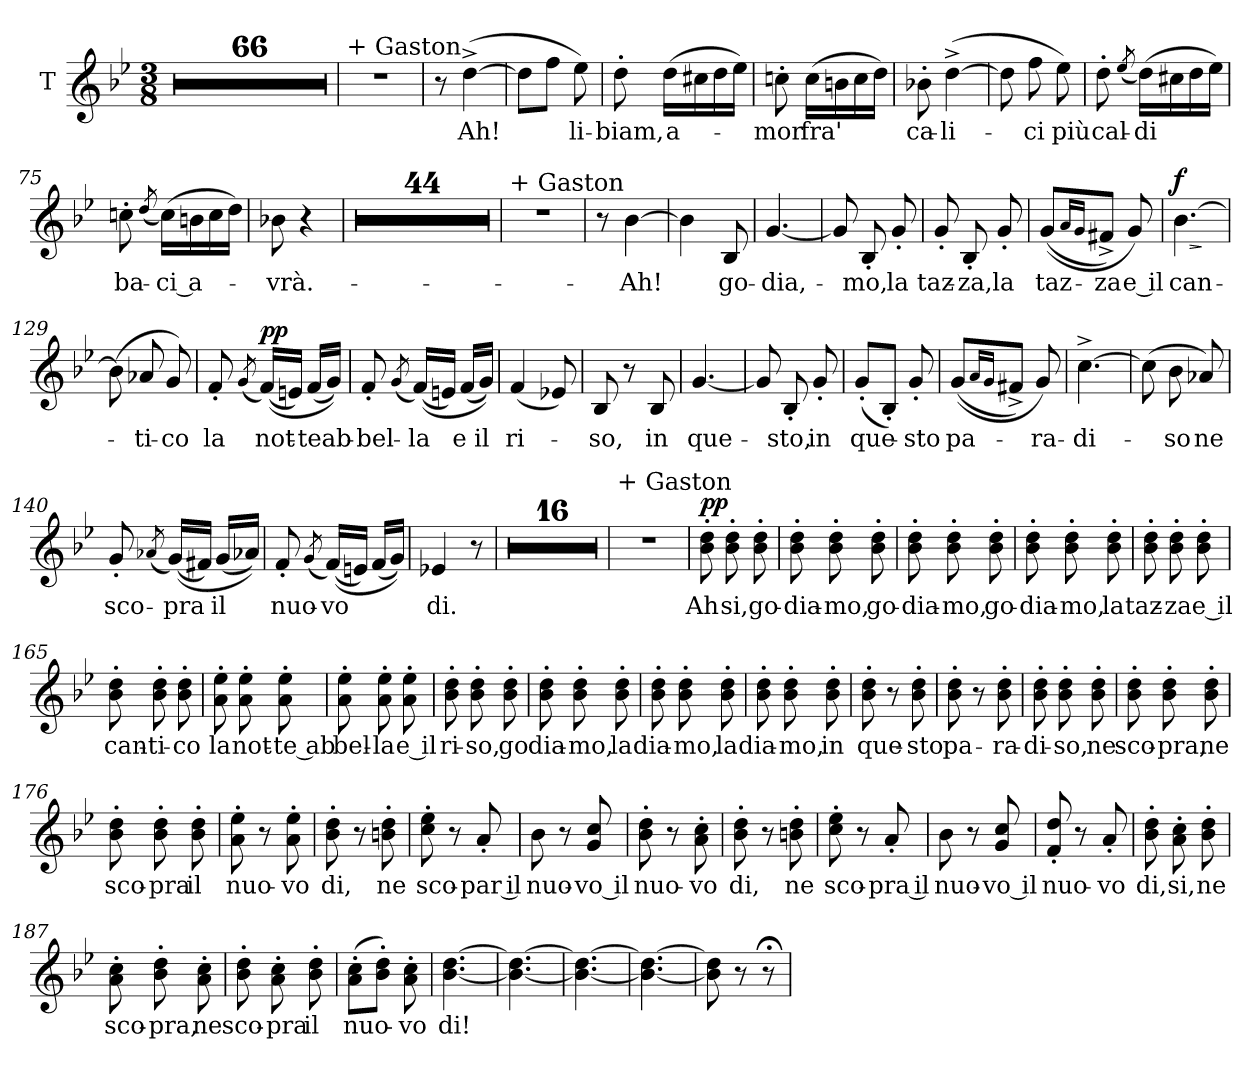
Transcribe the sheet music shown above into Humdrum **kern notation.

**kern	**text	**dynam
*part1	*part1	*part1
*staff1	*staff1	*staff1
*I"T	*	*
*I'T	*	*
*clefG2	*	*
*k[b-e-]	*	*
*M3/8	*	*
=1	=1	=1
4.r	.	.
=2	=2	=2
4.r	.	.
=3	=3	=3
4.r	.	.
=4	=4	=4
4.r	.	.
=5	=5	=5
4.r	.	.
=6	=6	=6
4.r	.	.
=7	=7	=7
4.r	.	.
=8	=8	=8
4.r	.	.
!!LO:LB:g=z
=9	=9	=9
4.r	.	.
=10	=10	=10
4.r	.	.
=11	=11	=11
4.r	.	.
=12	=12	=12
4.r	.	.
=13	=13	=13
4.r	.	.
=14	=14	=14
4.r	.	.
!!LO:LB:g=z
=15	=15	=15
4.r	.	.
=16	=16	=16
4.r	.	.
=17	=17	=17
4.r	.	.
=18	=18	=18
4.r	.	.
=19	=19	=19
4.r	.	.
!!LO:LB:g=z
=20	=20	=20
4.r	.	.
=21	=21	=21
4.r	.	.
=22	=22	=22
4.r	.	.
=23	=23	=23
4.r	.	.
=24	=24	=24
4.r	.	.
=25	=25	=25
4.r	.	.
=26	=26	=26
4.r	.	.
!!LO:PB:g=z
=27	=27	=27
4.r	.	.
=28	=28	=28
4.r	.	.
=29	=29	=29
4.r	.	.
=30	=30	=30
4.r	.	.
=31	=31	=31
4.r	.	.
=32	=32	=32
4.r	.	.
!!LO:LB:g=z
=33	=33	=33
4.r	.	.
=34	=34	=34
4.r	.	.
=35	=35	=35
4.r	.	.
=36	=36	=36
4.r	.	.
=37	=37	=37
4.r	.	.
=38	=38	=38
4.r	.	.
=39	=39	=39
4.r	.	.
!!LO:LB:g=z
=40	=40	=40
4.r	.	.
=41	=41	=41
4.r	.	.
=42	=42	=42
4.r	.	.
=43	=43	=43
4.r	.	.
=44	=44	=44
4.r	.	.
=45	=45	=45
4.r	.	.
!!LO:PB:g=z
=46	=46	=46
4.r	.	.
=47	=47	=47
4.r	.	.
=48	=48	=48
4.r	.	.
=49	=49	=49
4.r	.	.
=50	=50	=50
4.r	.	.
=51	=51	=51
4.r	.	.
=52	=52	=52
4.r	.	.
!!LO:LB:g=z
=53	=53	=53
4.r	.	.
=54	=54	=54
4.r	.	.
=55	=55	=55
4.r	.	.
=56	=56	=56
4.r	.	.
=57	=57	=57
4.r	.	.
=58	=58	=58
4.r	.	.
!!LO:LB:g=z
=59	=59	=59
4.r	.	.
=60	=60	=60
4.r	.	.
=61	=61	=61
4.r	.	.
=62	=62	=62
4.r	.	.
=63	=63	=63
4.r	.	.
=64	=64	=64
4.r	.	.
=65	=65	=65
4.r	.	.
!!LO:PB:g=z
=66	=66	=66
4.r	.	.
=67	=67	=67
!LO:TX:a:t=+ Gaston	!	!
4.r	.	.
=68	=68	=68
8r	.	.
([4dd^\	Ah!	.
=69	=69	=69
8dd\L]	.	.
8ff\J	.	.
8ee-\)	li-	.
=70	=70	=70
8dd'\	-biam,	.
(16dd\LL	a-	.
16cc#X\	.	.
16dd\	.	.
16ee-\JJ)	.	.
!!LO:PB:g=z
=71	=71	=71
8ccn'\	-mor	.
(16cc\LL	fra'	.
16bn\	.	.
16cc\	.	.
16dd\JJ)	.	.
=72	=72	=72
8b-X'\	ca-	.
([4dd^\	-li-	.
=73	=73	=73
8dd\]	.	.
8ff\	-ci	.
8ee-\)	più	.
=74	=74	=74
8dd'\	cal-	.
(8qee-/	.	.
(16dd\LL)	-di	.
16cc#X\	.	.
16dd\	.	.
16ee-\JJ)	.	.
!!LO:LB:g=z
=75	=75	=75
8ccn'\	ba-	.
(8qdd/	.	.
(16cc\LL)	-ci a-	.
16bn\	.	.
16cc\	.	.
16dd\JJ)	.	.
=76	=76	=76
8b-X\	-vrà.-	.
4r	.	.
!!LO:PB:g=z
=77	=77	=77
4.r	.	.
=78	=78	=78
4.r	.	.
=79	=79	=79
4.r	.	.
=80	=80	=80
4.r	.	.
=81	=81	=81
4.r	.	.
=82	=82	=82
4.r	.	.
=83	=83	=83
4.r	.	.
!!LO:LB:g=z
=84	=84	=84
4.r	.	.
=85	=85	=85
4.r	.	.
=86	=86	=86
4.r	.	.
=87	=87	=87
4.r	.	.
=88	=88	=88
4.r	.	.
=89	=89	=89
4.r	.	.
!!LO:LB:g=z
=90	=90	=90
4.r	.	.
=91	=91	=91
4.r	.	.
=92	=92	=92
4.r	.	.
=93	=93	=93
4.r	.	.
=94	=94	=94
4.r	.	.
=95	=95	=95
4.r	.	.
!!LO:PB:g=z
=96	=96	=96
4.r	.	.
=97	=97	=97
4.r	.	.
=98	=98	=98
4.r	.	.
=99	=99	=99
4.r	.	.
=100	=100	=100
4.r	.	.
=101	=101	=101
4.r	.	.
=102	=102	=102
4.r	.	.
!!LO:LB:g=z
=103	=103	=103
4.r	.	.
=104	=104	=104
4.r	.	.
=105	=105	=105
4.r	.	.
=106	=106	=106
4.r	.	.
=107	=107	=107
4.r	.	.
=108	=108	=108
4.r	.	.
!!LO:LB:g=z
=109	=109	=109
4.r	.	.
=110	=110	=110
4.r	.	.
=111	=111	=111
4.r	.	.
=112	=112	=112
4.r	.	.
=113	=113	=113
4.r	.	.
=114	=114	=114
4.r	.	.
=115	=115	=115
4.r	.	.
!!LO:PB:g=z
=116	=116	=116
4.r	.	.
=117	=117	=117
4.r	.	.
=118	=118	=118
4.r	.	.
=119	=119	=119
4.r	.	.
=120	=120	=120
4.r	.	.
=121	=121	=121
!LO:TX:a:t=+ Gaston	!	!
4.r	.	.
!!LO:LB:g=z
=122	=122	=122
8r	.	.
[4b-\	Ah!	.
=123	=123	=123
4b-\]	.	.
8B-/	go-	.
=124	=124	=124
[4.g/	-dia,-	.
=125	=125	=125
8g/]	.	.
8B-'/	-mo,	.
8g'/	la	.
=126	=126	=126
8g'/	taz-	.
8B-'/	-za,	.
8g'/	la	.
=127	=127	=127
((8g/L	taz-	.
16qa/LL	.	.
16qg/JJ	.	.
8f#X^/J)	-za	.
8g/)	e il	.
=128	=128	=128
!	!	!LO:HP:b
!	!	!LO:DY:n=1:a
[4.b-\	can-	> f
.	.	]
!!LO:PB:g=z
=129	=129	=129
(8b-\]	.	.
8a-X/	-ti-	.
8g/)	-co	.
=130	=130	=130
8f'/	la	.
(8qg/	.	.
!	!	!LO:DY:a
((16f/LL)	not-	pp
16en/JJ)	.	.
(16f/LL	-te	.
16g/JJ))	ab-	.
=131	=131	=131
8f'/	-bel-	.
(8qg/	.	.
((16f/LL)	-la	.
16en/JJ)	.	.
(16f/LL	e	.
16g/JJ))	il	.
=132	=132	=132
(4f/	ri-	.
8e-X/)	.	.
=133	=133	=133
8B-/	so,	.
8r	.	.
8B-/	in	.
!!LO:LB:g=z
=134	=134	=134
[4.g/	que-	.
=135	=135	=135
8g/]	.	.
8B-'/	-sto,	.
8g'/	in	.
=136	=136	=136
(8g'/L	que-	.
8B-'/J)	.	.
8g'/	-sto	.
=137	=137	=137
((8g/L	pa-	.
16qa/LL	.	.
16qg/JJ	.	.
8f#X^/J)	.	.
8g/)	-ra-	.
=138	=138	=138
[4.cc^\	-di-	.
=139	=139	=139
(8cc\]	.	.
8b-\	-so	.
8a-X/)	ne	.
!!LO:PB:g=z
=140	=140	=140
8g'/	sco-	.
(8qa-X/	.	.
((16g/LL)	-pra	.
16f#X/JJ)	.	.
(16g/LL	il	.
16a-X/JJ))	.	.
=141	=141	=141
8f'/	nuo-	.
(8qg/	.	.
((16f/LL)	-vo	.
16en/JJ)	.	.
(16f/LL	.	.
16g/JJ))	.	.
=142	=142	=142
4e-X/	di.	.
8r	.	.
=143	=143	=143
4.r	.	.
=144	=144	=144
4.r	.	.
!!LO:LB:g=z
=145	=145	=145
4.r	.	.
=146	=146	=146
4.r	.	.
=147	=147	=147
4.r	.	.
=148	=148	=148
4.r	.	.
=149	=149	=149
4.r	.	.
=150	=150	=150
4.r	.	.
!!LO:PB:g=z
=151	=151	=151
4.r	.	.
=152	=152	=152
4.r	.	.
=153	=153	=153
4.r	.	.
=154	=154	=154
4.r	.	.
=155	=155	=155
4.r	.	.
=156	=156	=156
4.r	.	.
!!LO:PB:g=z
=157	=157	=157
4.r	.	.
=158	=158	=158
4.r	.	.
=159	=159	=159
!LO:TX:a:t=+ Gaston	!	!
4.r	.	.
=160	=160	=160
!	!	!LO:DY:a
8b-\' 8dd\'	Ah	pp
8b-\' 8dd\'	si,	.
8b-\' 8dd\'	go-	.
=161	=161	=161
8b-\' 8dd\'	-dia-	.
8b-\' 8dd\'	-mo,	.
8b-\' 8dd\'	go-	.
=162	=162	=162
8b-\' 8dd\'	-dia-	.
8b-\' 8dd\'	-mo,	.
8b-\' 8dd\'	go-	.
!!LO:PB:g=z
=163	=163	=163
8b-\' 8dd\'	-dia-	.
8b-\' 8dd\'	-mo,	.
8b-\' 8dd\'	la	.
=164	=164	=164
8b-\' 8dd\'	taz-	.
8b-\' 8dd\'	-za	.
8b-\' 8dd\'	e il	.
=165	=165	=165
8b-\' 8dd\'	can-	.
8b-\' 8dd\'	-ti-	.
8b-\' 8dd\'	-co	.
=166	=166	=166
8a\' 8ee-\'	la	.
8a\' 8ee-\'	not-	.
8a\' 8ee-\'	-te ab	.
!!LO:PB:g=z
=167	=167	=167
8a\' 8ee-\'	bel-	.
8a\' 8ee-\'	-la	.
8a\' 8ee-\'	e il	.
=168	=168	=168
8b-\' 8dd\'	ri-	.
8b-\' 8dd\'	-so,	.
8b-\' 8dd\'	go	.
=169	=169	=169
8b-\' 8dd\'	-dia-	.
8b-\' 8dd\'	-mo,	.
8b-\' 8dd\'	la	.
=170	=170	=170
8b-\' 8dd\'	-dia-	.
8b-\' 8dd\'	-mo,	.
8b-\' 8dd\'	la	.
=171	=171	=171
8b-\' 8dd\'	-dia-	.
8b-\' 8dd\'	-mo,	.
8b-\' 8dd\'	in	.
=172	=172	=172
8b-\' 8dd\'	-que-	.
8r	.	.
8b-\' 8dd\'	-sto	.
!!LO:PB:g=z
=173	=173	=173
8b-\' 8dd\'	pa-	.
8r	.	.
8b-\' 8dd\'	-ra-	.
=174	=174	=174
8b-\' 8dd\'	-di-	.
8b-\' 8dd\'	-so,	.
8b-\' 8dd\'	ne	.
=175	=175	=175
8b-\' 8dd\'	sco-	.
8b-\' 8dd\'	-pra,	.
8b-\' 8dd\'	ne	.
=176	=176	=176
8b-\' 8dd\'	sco-	.
8b-\' 8dd\'	-pra	.
8b-\' 8dd\'	il	.
=177	=177	=177
8a\' 8ee-\'	nuo-	.
8r	.	.
8a\' 8ee-\'	-vo	.
!!LO:PB:g=z
=178	=178	=178
8b-\' 8dd\'	di,	.
8r	.	.
8bn\' 8dd\'	ne	.
=179	=179	=179
8cc\' 8ee-\'	sco-	.
8r	.	.
8a'/	-par il	.
=180	=180	=180
8b-\	nuo-	.
8r	.	.
8g/ 8cc/	-vo il	.
=181	=181	=181
8b-\' 8dd\'	nuo-	.
8r	.	.
8a\' 8cc\'	-vo	.
=182	=182	=182
8b-\' 8dd\'	di,	.
8r	.	.
8bn\' 8dd\'	ne	.
=183	=183	=183
8cc\' 8ee-\'	sco-	.
8r	.	.
8a'/	-pra il	.
!!LO:PB:g=z
=184	=184	=184
8b-\	nuo-	.
8r	.	.
8g/ 8cc/	-vo il	.
=185	=185	=185
8f/' 8dd/'	nuo-	.
8r	.	.
8a'/	-vo	.
=186	=186	=186
8b-\' 8dd\'	di,	.
8a\' 8cc\'	si,	.
8b-\' 8dd\'	ne	.
=187	=187	=187
8a\' 8cc\'	sco-	.
8b-\' 8dd\'	-pra,	.
8a\' 8cc\'	ne	.
=188	=188	=188
8b-\' 8dd\'	sco-	.
8a\' 8cc\'	-pra	.
8b-\' 8dd\'	il	.
=189	=189	=189
(8a\' 8cc\'L	nuo-	.
8b-\' 8dd\'J)	.	.
8a\' 8cc\'	-vo	.
!!LO:PB:g=z
=190	=190	=190
[4.b-\ [4.dd\	di!	.
=191	=191	=191
4.b-\_ 4.dd\_	.	.
=192	=192	=192
4.b-\_ 4.dd\_	.	.
=193	=193	=193
4.b-\_ 4.dd\_	.	.
=194	=194	=194
8b-\] 8dd\]	.	.
8r	.	.
8r;<	.	.
=	=	=
*-	*-	*-
